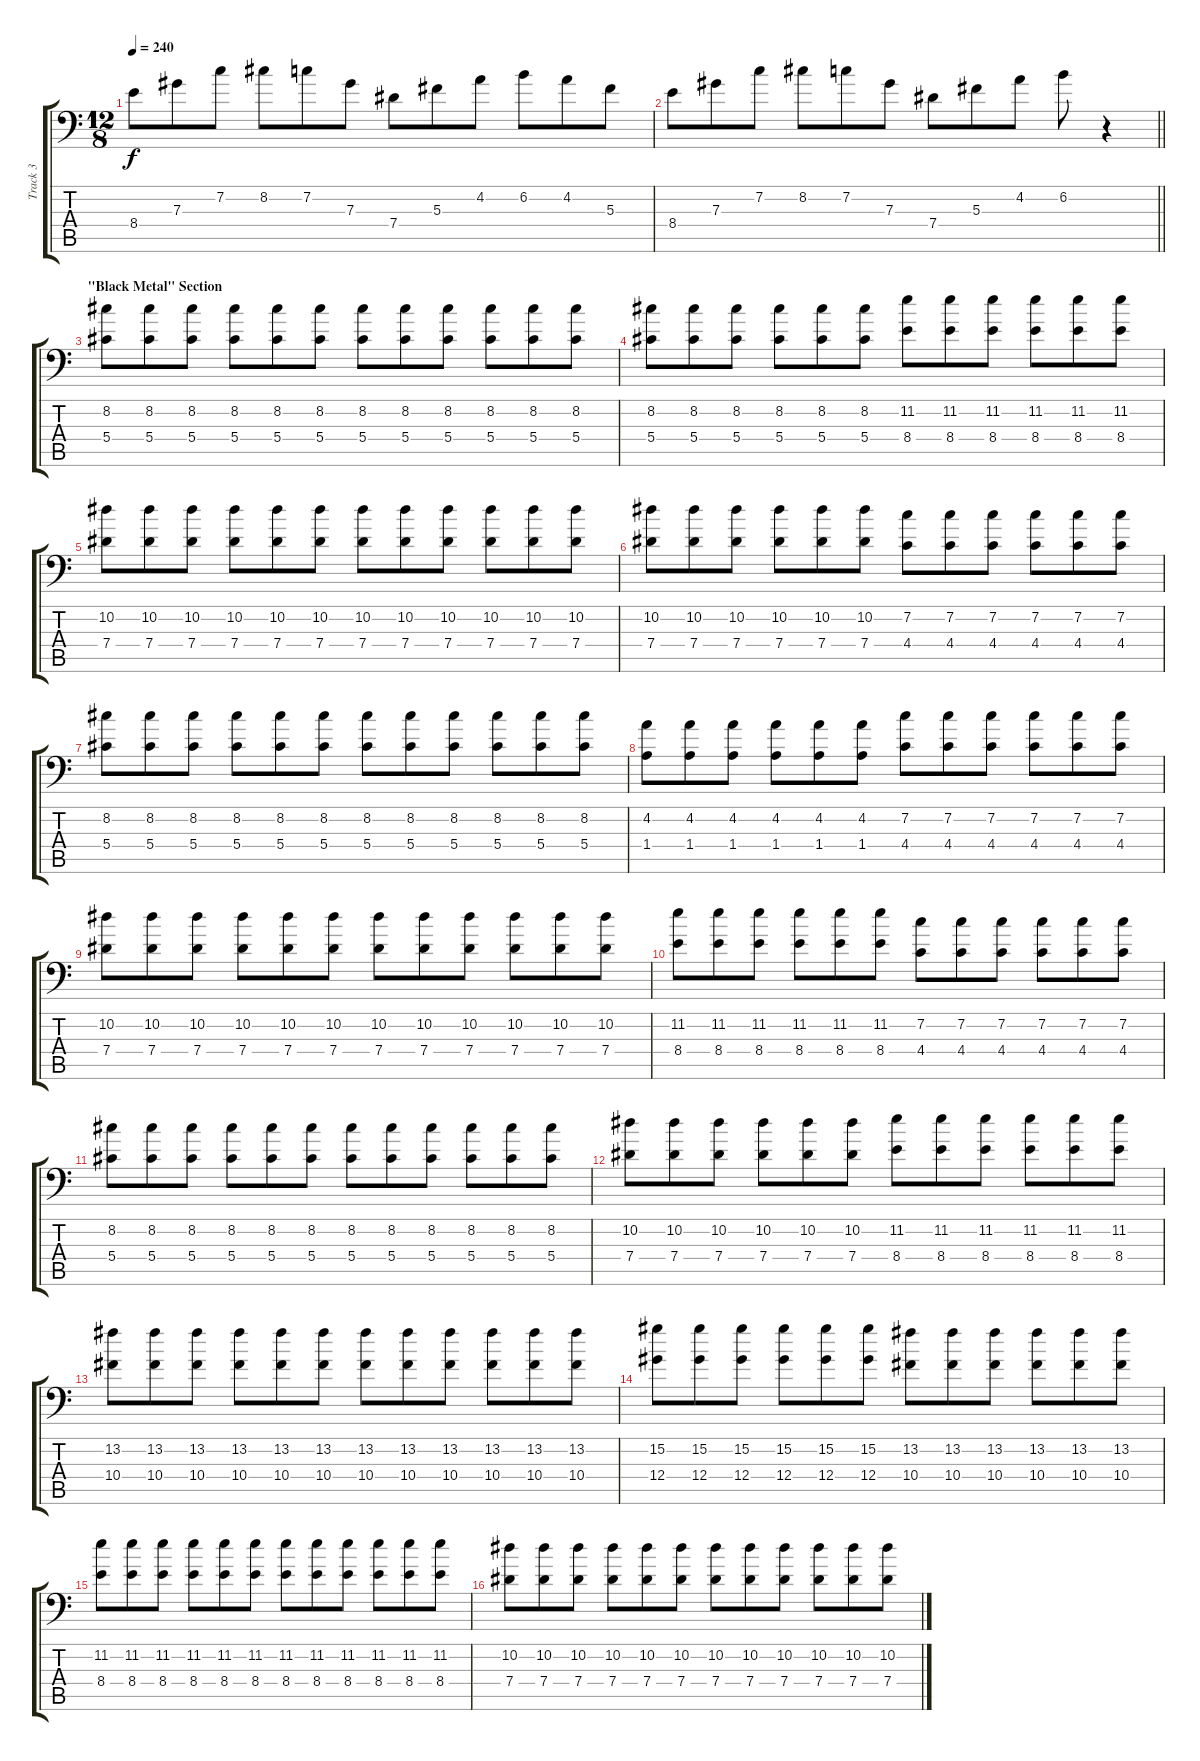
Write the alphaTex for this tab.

\track ("Track 3" "Track 3") {instrument distortionguitar}
\staff {score tabs}
\tuning (Bb3 F3 Db3 Ab2 Eb2 Ab1) {hide}
\ts (12 8)
\tempo 240
\clef f4
\ks c
8.4.8{dy f} 7.3.8 7.2.8 8.2.8 7.2.8 7.3.8 7.4.8 5.3.8 4.2.8 6.2.8 4.2.8 5.3.8 |
\barLineRight lightlight
8.4.8 7.3.8 7.2.8 8.2.8 7.2.8 7.3.8 7.4.8 5.3.8 4.2.8 6.2.8 r.4 |
\section ("" "\"Black Metal\" Section")
(8.2 5.4).8 (8.2 5.4).8 (8.2 5.4).8 (8.2 5.4).8 (8.2 5.4).8 (8.2 5.4).8 (8.2 5.4).8 (8.2 5.4).8 (8.2 5.4).8 (8.2 5.4).8 (8.2 5.4).8 (8.2 5.4).8 |
(8.2 5.4).8 (8.2 5.4).8 (8.2 5.4).8 (8.2 5.4).8 (8.2 5.4).8 (8.2 5.4).8 (11.2 8.4).8 (11.2 8.4).8 (11.2 8.4).8 (11.2 8.4).8 (11.2 8.4).8 (11.2 8.4).8 |
(10.2 7.4).8 (10.2 7.4).8 (10.2 7.4).8 (10.2 7.4).8 (10.2 7.4).8 (10.2 7.4).8 (10.2 7.4).8 (10.2 7.4).8 (10.2 7.4).8 (10.2 7.4).8 (10.2 7.4).8 (10.2 7.4).8 |
(10.2 7.4).8 (10.2 7.4).8 (10.2 7.4).8 (10.2 7.4).8 (10.2 7.4).8 (10.2 7.4).8 (7.2 4.4).8 (7.2 4.4).8 (7.2 4.4).8 (7.2 4.4).8 (7.2 4.4).8 (7.2 4.4).8 |
(8.2 5.4).8 (8.2 5.4).8 (8.2 5.4).8 (8.2 5.4).8 (8.2 5.4).8 (8.2 5.4).8 (8.2 5.4).8 (8.2 5.4).8 (8.2 5.4).8 (8.2 5.4).8 (8.2 5.4).8 (8.2 5.4).8 |
(4.2 1.4).8 (4.2 1.4).8 (4.2 1.4).8 (4.2 1.4).8 (4.2 1.4).8 (4.2 1.4).8 (7.2 4.4).8 (7.2 4.4).8 (7.2 4.4).8 (7.2 4.4).8 (7.2 4.4).8 (7.2 4.4).8 |
(10.2 7.4).8 (10.2 7.4).8 (10.2 7.4).8 (10.2 7.4).8 (10.2 7.4).8 (10.2 7.4).8 (10.2 7.4).8 (10.2 7.4).8 (10.2 7.4).8 (10.2 7.4).8 (10.2 7.4).8 (10.2 7.4).8 |
(11.2 8.4).8 (11.2 8.4).8 (11.2 8.4).8 (11.2 8.4).8 (11.2 8.4).8 (11.2 8.4).8 (7.2 4.4).8 (7.2 4.4).8 (7.2 4.4).8 (7.2 4.4).8 (7.2 4.4).8 (7.2 4.4).8 |
(8.2 5.4).8 (8.2 5.4).8 (8.2 5.4).8 (8.2 5.4).8 (8.2 5.4).8 (8.2 5.4).8 (8.2 5.4).8 (8.2 5.4).8 (8.2 5.4).8 (8.2 5.4).8 (8.2 5.4).8 (8.2 5.4).8 |
(10.2 7.4).8 (10.2 7.4).8 (10.2 7.4).8 (10.2 7.4).8 (10.2 7.4).8 (10.2 7.4).8 (11.2 8.4).8 (11.2 8.4).8 (11.2 8.4).8 (11.2 8.4).8 (11.2 8.4).8 (11.2 8.4).8 |
(13.2 10.4).8 (13.2 10.4).8 (13.2 10.4).8 (13.2 10.4).8 (13.2 10.4).8 (13.2 10.4).8 (13.2 10.4).8 (13.2 10.4).8 (13.2 10.4).8 (13.2 10.4).8 (13.2 10.4).8 (13.2 10.4).8 |
(15.2 12.4).8 (15.2 12.4).8 (15.2 12.4).8 (15.2 12.4).8 (15.2 12.4).8 (15.2 12.4).8 (13.2 10.4).8 (13.2 10.4).8 (13.2 10.4).8 (13.2 10.4).8 (13.2 10.4).8 (13.2 10.4).8 |
(11.2 8.4).8 (11.2 8.4).8 (11.2 8.4).8 (11.2 8.4).8 (11.2 8.4).8 (11.2 8.4).8 (11.2 8.4).8 (11.2 8.4).8 (11.2 8.4).8 (11.2 8.4).8 (11.2 8.4).8 (11.2 8.4).8 |
(10.2 7.4).8 (10.2 7.4).8 (10.2 7.4).8 (10.2 7.4).8 (10.2 7.4).8 (10.2 7.4).8 (10.2 7.4).8 (10.2 7.4).8 (10.2 7.4).8 (10.2 7.4).8 (10.2 7.4).8 (10.2 7.4).8
